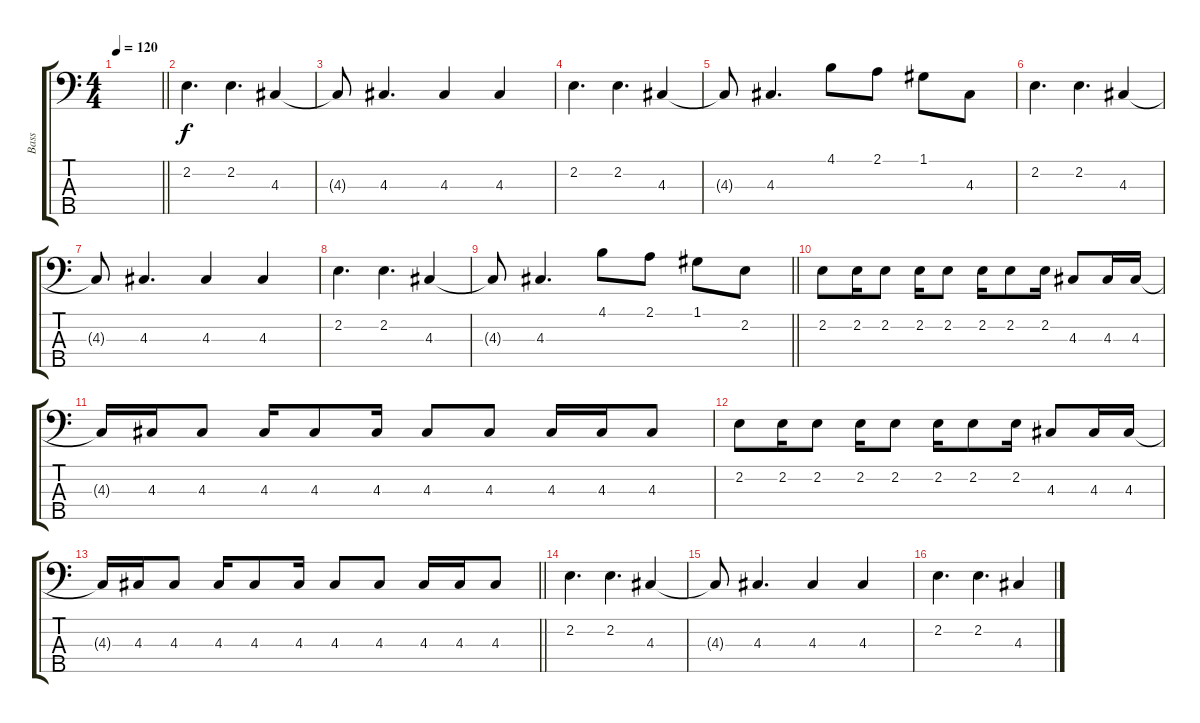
\track ("Bass" "Bass") {instrument electricbassfinger}
\staff {score tabs}
\tuning (G2 D2 A1 E1 B0) {hide}
\ts (4 4)
\tempo 120
\clef f4
\barLineRight lightlight
\ks c
|
\section ("" "")
2.2.4{d} 2.2.4{d} 4.3.4 |
4.3{t}.8 4.3.4{d} 4.3.4 4.3.4 |
2.2.4{d} 2.2.4{d} 4.3.4 |
4.3{t}.8 4.3.4{d} 4.1.8 2.1.8 1.1.8 4.3.8 |
2.2.4{d} 2.2.4{d} 4.3.4 |
4.3{t}.8 4.3.4{d} 4.3.4 4.3.4 |
2.2.4{d} 2.2.4{d} 4.3.4 |
\barLineRight lightlight
4.3{t}.8 4.3.4{d} 4.1.8 2.1.8 1.1.8 2.2.8 |
2.2.8 2.2.16 2.2.8 2.2.16 2.2.8 2.2.16 2.2.8 2.2.16 4.3.8 4.3.16 4.3.16 |
4.3{t}.16 4.3.16 4.3.8 4.3.16 4.3.8 4.3.16 4.3.8 4.3.8 4.3.16 4.3.16 4.3.8 |
2.2.8 2.2.16 2.2.8 2.2.16 2.2.8 2.2.16 2.2.8 2.2.16 4.3.8 4.3.16 4.3.16 |
\barLineRight lightlight
4.3{t}.16 4.3.16 4.3.8 4.3.16 4.3.8 4.3.16 4.3.8 4.3.8 4.3.16 4.3.16 4.3.8 |
2.2.4{d} 2.2.4{d} 4.3.4 |
4.3{t}.8 4.3.4{d} 4.3.4 4.3.4 |
2.2.4{d} 2.2.4{d} 4.3.4
